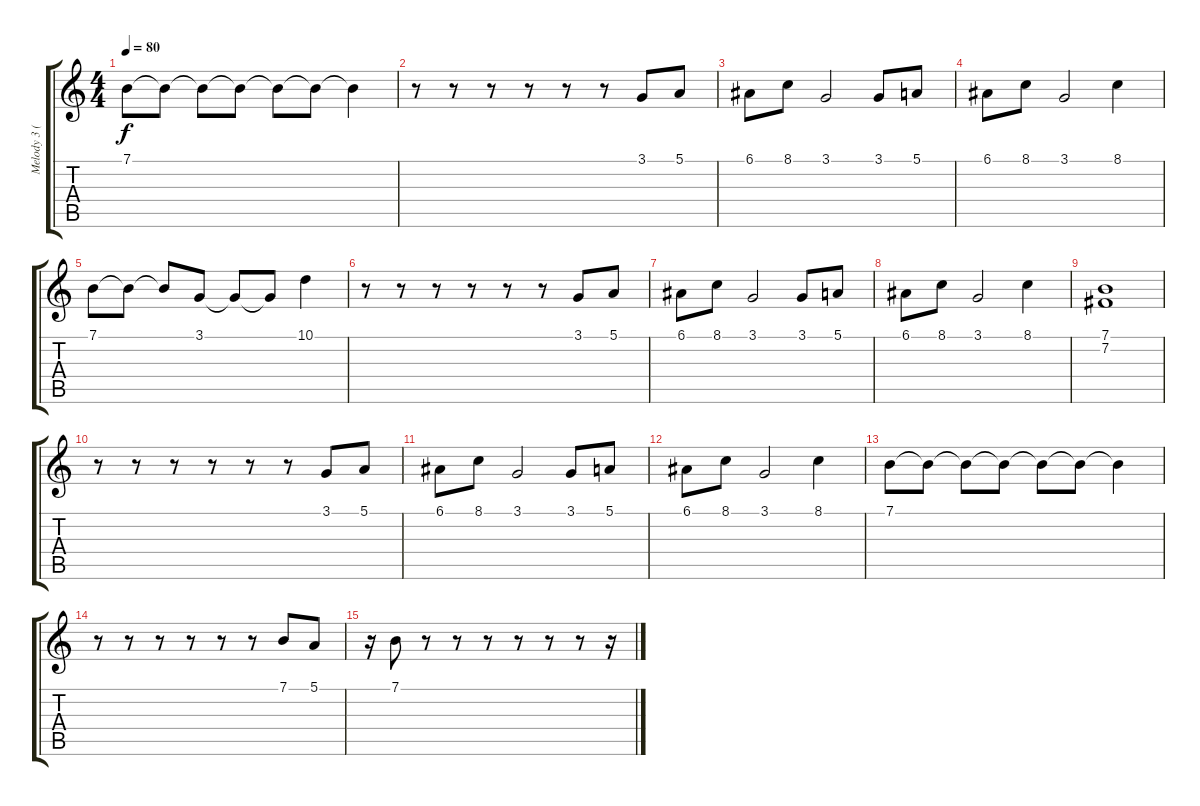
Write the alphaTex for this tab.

\track ("Melody 3 (Fill)" "Melody 3 (") {instrument dulcimer}
\staff {score tabs}
\tuning (E4 B3 G3 D3 A2 E2) {hide}
\ts (4 4)
\tempo 80
\clef g2
\ks c
7.1.8{dy f} 7.1{t}.8 7.1{t}.8 7.1{t}.8 7.1{t}.8 7.1{t}.8 7.1{t}.4 |
r.8 r.8 r.8 r.8 r.8 r.8 3.1.8 5.1.8 |
6.1.8 8.1.8 3.1.2 3.1.8 5.1.8 |
6.1.8 8.1.8 3.1.2 8.1.4 |
7.1.8 7.1{t}.8 7.1{t}.8 3.1.8 3.1{t}.8 3.1{t}.8 10.1.4 |
r.8 r.8 r.8 r.8 r.8 r.8 3.1.8 5.1.8 |
6.1.8 8.1.8 3.1.2 3.1.8 5.1.8 |
6.1.8 8.1.8 3.1.2 8.1.4 |
(7.1 7.2).1 |
r.8 r.8 r.8 r.8 r.8 r.8 3.1.8 5.1.8 |
6.1.8 8.1.8 3.1.2 3.1.8 5.1.8 |
6.1.8 8.1.8 3.1.2 8.1.4 |
7.1.8 7.1{t}.8 7.1{t}.8 7.1{t}.8 7.1{t}.8 7.1{t}.8 7.1{t}.4 |
r.8 r.8 r.8 r.8 r.8 r.8 7.1.8 5.1.8 |
r.16 7.1.8 r.8 r.8 r.8 r.8 r.8 r.8 r.16
